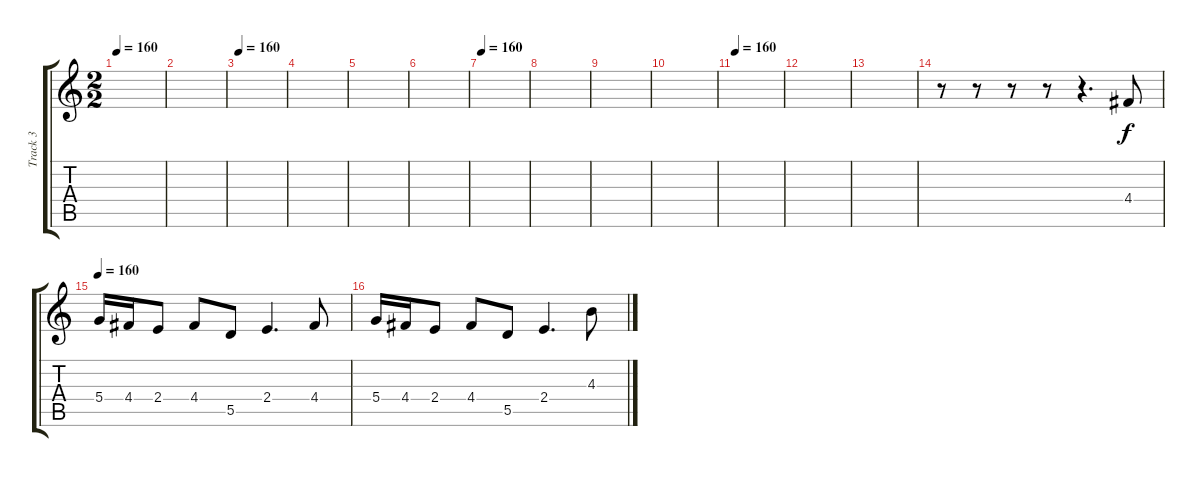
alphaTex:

\track ("Track 3" "Track 3") {instrument overdrivenguitar}
\staff {score tabs}
\tuning (E4 B3 G3 D3 A2 E2) {hide}
\ts (2 2)
\tempo 160
\clef g2
\ks c
|
|
\tempo 160
|
|
|
|
\tempo 160
|
|
|
|
\tempo 160
|
|
|
r.8 r.8 r.8 r.8 r.4{d} 4.4.8 |
\tempo 160
5.4.16 4.4.16 2.4.8 4.4.8 5.5.8 2.4.4{d} 4.4.8 |
5.4.16 4.4.16 2.4.8 4.4.8 5.5.8 2.4.4{d} 4.3.8
